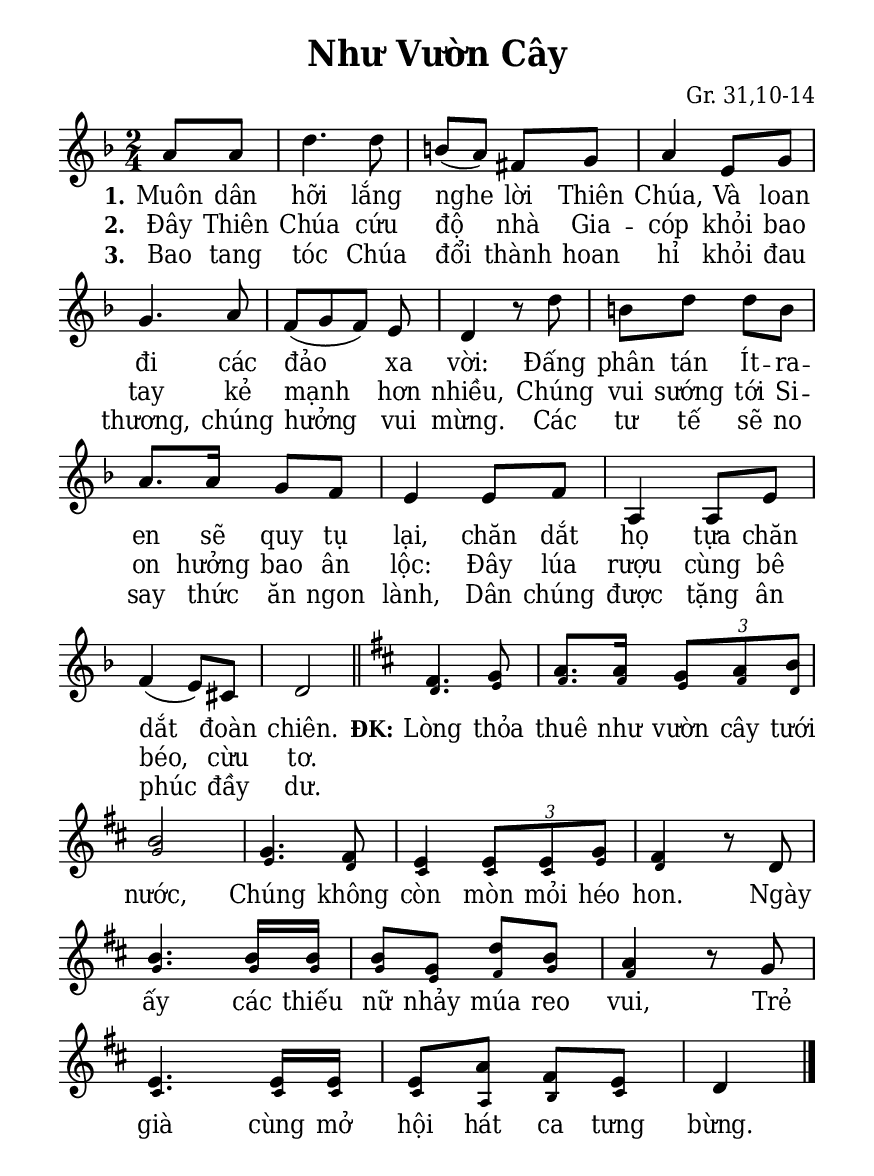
% Cài đặt chung\
\version "2.22.1"
\include "english.ly"

\header {
  title = "Như Vườn Cây"
  composer = "Gr. 31,10-14"
  %arranger = "Lm. Kim Long"
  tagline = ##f
}

% Nhạc phiên khúc
nhacPhienKhucSop = \relative c'' {
  \partial 4 a8 a |
  d4. d8 |
  b! (a) fs8 g |
  a4 e8 g |
  g4. a8 |
  f ([g f]) e |
  d4 r8 d' |
  b! d d b |
  a8. a16 g8 f |
  e4 e8 f |
  a,4 a8 e' |
  f4 (e8) cs |
  d2 \bar "||"
  
  \set Staff.explicitKeySignatureVisibility = #end-of-line-invisible
  \set Staff.printKeyCancellation = ##f
  \key d \major
  fs4. g8 |
  a8. a16 \tuplet 3/2 { g8 a b } |
  b2 |
  g4. fs8 |
  e4 \tuplet 3/2 { e8 e g } |
  fs4 r8 d |
  b'4. b16 b |
  b8 g d' b |
  a4 r8 g |
  e4. e16 e|
  e8 a fs e |
  d4 \bar "|."
}

nhacPhienKhucAlto = \relative c' {
  r4 |
  R2*12
  
  \set Staff.explicitKeySignatureVisibility = #end-of-line-invisible
  \set Staff.printKeyCancellation = ##f
  \key d \major
  d4. e8 |
  fs8. fs16 \tuplet 3/2 { e8 fs d } |
  g2 |
  e4. d8 |
  cs4 \tuplet 3/2 { cs8 cs e } |
  d4 r8 d |
  g4. g16 g |
  g8 e fs g |
  fs4 r8 g |
  cs,4. cs16 cs |
  cs8 a b cs |
  d4
}

% Lời phiên khúc
loiPhienKhucSop = \lyrics {
  <<
    {
      \set stanza = "1."
      Muôn dân hỡi lắng nghe lời Thiên Chúa,
      Và loan đi các đảo xa vời:
      Đấng phân tán Ít -- ra -- en sẽ quy tụ lại,
      chăn dắt họ tựa chăn dắt đoàn chiên.
    }
    \new Lyrics {
	    \set associatedVoice = "beSop"
	    \set stanza = "2."
	    Đây Thiên Chúa cứu độ nhà Gia -- cóp
	    khỏi bao tay kẻ mạnh hơn nhiều,
	    Chúng vui sướng tới Si -- on hưởng bao ân lộc:
	    Đây lúa rượu cùng bê béo, cừu tơ.
    }
    \new Lyrics {
	    \set associatedVoice = "beSop"
	    \set stanza = "3."
	    Bao tang tóc Chúa đổi thành hoan hỉ
	    khỏi đau thương, chúng hưởng vui mừng.
	    Các tư tế sẽ no say thức ăn ngon lành,
	    Dân chúng được tặng ân phúc đầy dư.
    }
  >>
  \set stanza = "ĐK:"
  Lòng thỏa thuê như vườn cây tưới nước,
  Chúng không còn mòn mỏi héo hon.
  Ngày ấy các thiếu nữ nhảy múa reo vui,
  Trẻ già cùng mở hội hát ca tưng bừng.
}

% Dàn trang
\paper {
  #(set-paper-size "a5")
  top-margin = 10\mm
  bottom-margin = 10\mm
  left-margin = 10\mm
  right-margin = 10\mm
  indent = #0
  #(define fonts
	 (make-pango-font-tree "Deja Vu Serif Condensed"
	 		       "Deja Vu Serif Condensed"
			       "Deja Vu Serif Condensed"
			       (/ 20 20)))
  print-page-number = ##f
  page-count = 1
}

TongNhip = {
  \key f \major \time 2/4
  \set Timing.beamExceptions = #'()
  \set Timing.baseMoment = #(ly:make-moment 1/4)
}

% Đổi kích thước nốt cho bè phụ
notBePhu =
#(define-music-function (font-size music) (number? ly:music?)
   (for-some-music
     (lambda (m)
       (if (music-is-of-type? m 'rhythmic-event)
           (begin
             (set! (ly:music-property m 'tweaks)
                   (cons `(font-size . ,font-size)
                         (ly:music-property m 'tweaks)))
             #t)
           #f))
     music)
   music)

\score {
  \new ChoirStaff <<
    \new Staff \with {
        \consists "Merge_rests_engraver"
        printPartCombineTexts = ##f
      }
      <<
      \new Voice \TongNhip \partCombine 
        \nhacPhienKhucSop
        \notBePhu -3 { \nhacPhienKhucAlto }
      \new NullVoice = beSop \nhacPhienKhucSop
      \new Lyrics \lyricsto beSop \loiPhienKhucSop
      >>
  >>
  \layout {
    %\override Staff.TimeSignature.transparent = ##t
    \override Lyrics.LyricSpace.minimum-distance = #1
    \override Score.BarNumber.break-visibility = ##(#f #f #f)
    \override Score.SpacingSpanner.uniform-stretching = ##t
  } 
}
